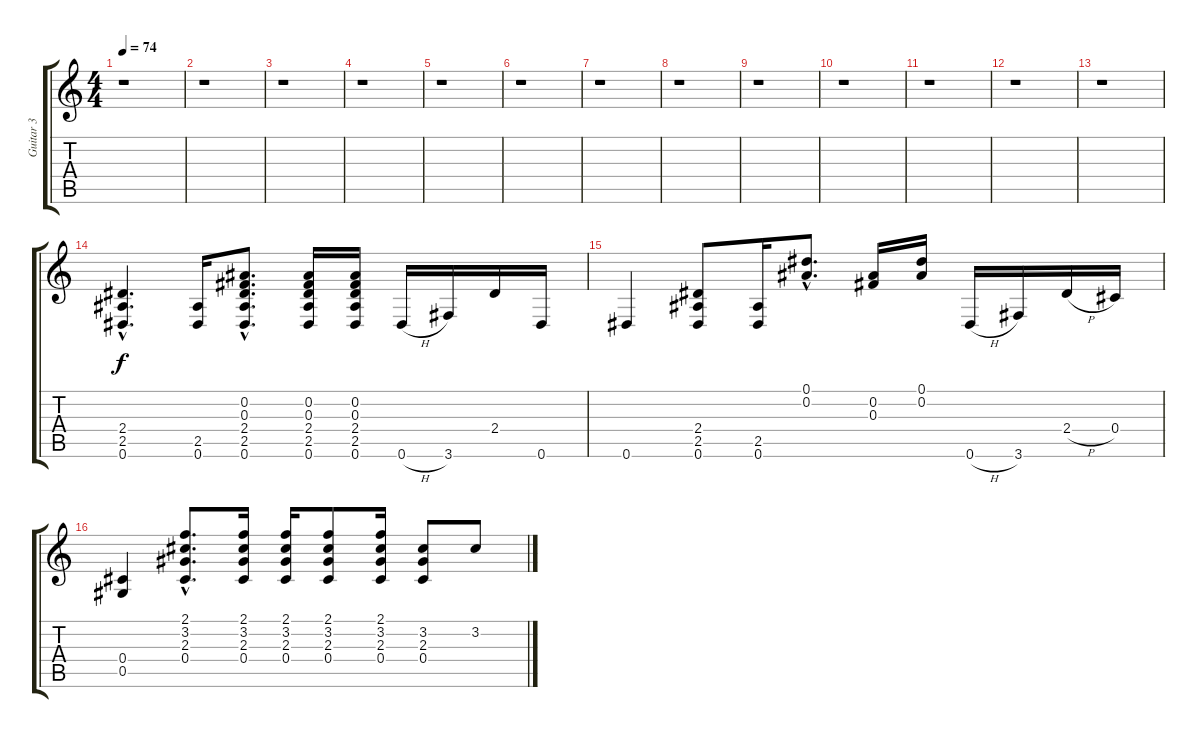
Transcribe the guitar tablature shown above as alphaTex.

\track ("Guitar 3" "Guitar 3") {instrument overdrivenguitar}
\staff {score tabs}
\tuning (Eb4 Bb3 Gb3 Db3 Ab2 Eb2) {hide}
\ts (4 4)
\tempo 74
\clef g2
\ks c
r.1{dy f instrument overdrivenguitar} |
r.1 |
r.1 |
r.1 |
r.1 |
r.1 |
r.1 |
r.1 |
r.1 |
r.1 |
r.1 |
r.1 |
r.1 |
(2.4{hac} 2.5{hac} 0.6{hac}).4{d} (2.5 0.6).16 (0.2{hac} 0.3{hac} 2.4{hac} 2.5{hac} 0.6{hac}).8{d} (0.2 0.3 2.4 2.5 0.6).16 (0.2 0.3 2.4 2.5 0.6).16 0.6{h}.16 3.6.16 2.4.16 0.6.16 |
0.6.4 (2.4 2.5 0.6).8 (2.5 0.6).16 (0.1{hac} 0.2{hac}).8{d} (0.2 0.3).16 (0.1 0.2).16 0.6{h}.16 3.6.16 2.4{h}.16 0.4.16 |
(0.4 0.5).4 (2.1{hac} 3.2{hac} 2.3{hac} 0.4{hac}).8{d} (2.1 3.2 2.3 0.4).16 (2.1 3.2 2.3 0.4).16 (2.1 3.2 2.3 0.4).8 (2.1 3.2 2.3 0.4).16 (3.2 2.3 0.4).8 3.2.8
